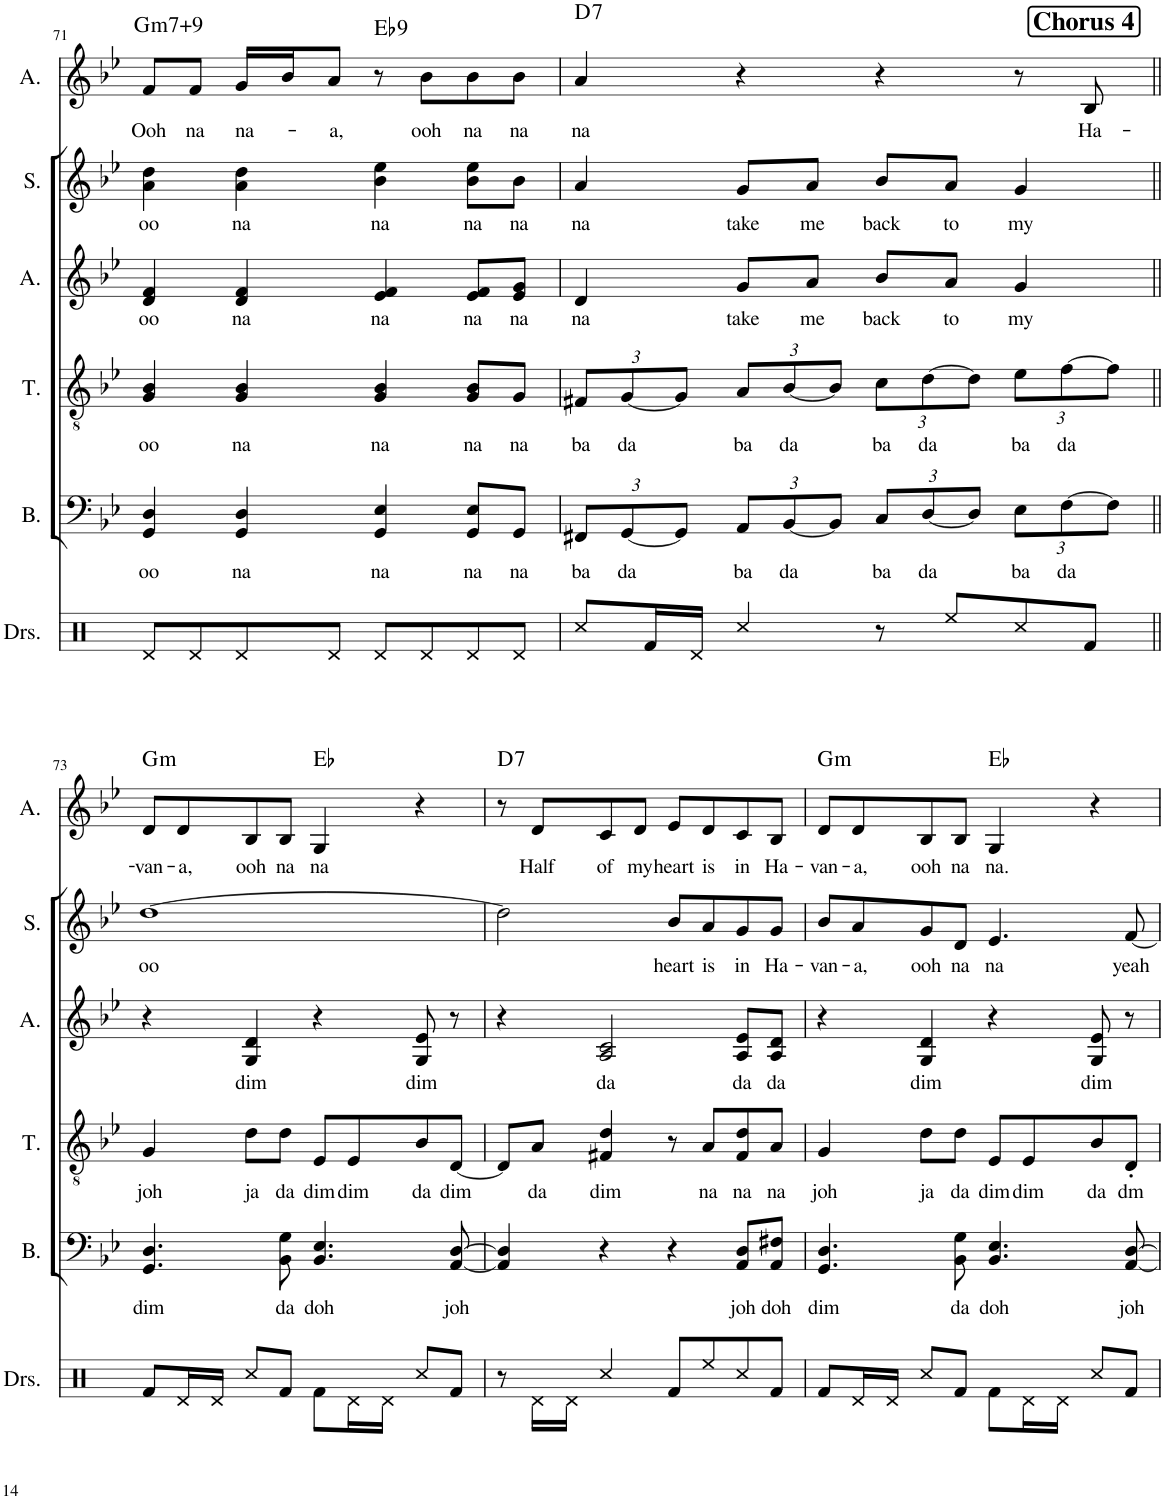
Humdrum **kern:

**kern	**kern	**text	**kern	**text	**kern	**text	**kern	**text	**kern	**text	**harte
*part6	*part5	*part5	*part4	*part4	*part3	*part3	*part2	*part2	*part1	*part1	*part1
*staff6	*staff5	*staff5	*staff4	*staff4	*staff3	*staff3	*staff2	*staff2	*staff1	*staff1	*
*I"Drumset	*I"Bass	*	*I"Tenor	*	*I"Alto	*	*I"Soprano	*	*I"Alto	*	*
*I'Drs.	*I'B.	*	*I'T.	*	*I'A.	*	*I'S.	*	*I'A.	*	*
!!LO:PB:g=z
*clefX	*clefF4	*	*clefGv2	*	*clefG2	*	*clefG2	*	*clefG2	*	*
*k[]	*k[b-e-]	*	*k[b-e-]	*	*k[b-e-]	*	*k[b-e-]	*	*k[b-e-]	*	*
*M4/4	*M4/4	*	*M4/4	*	*M4/4	*	*M4/4	*	*M4/4	*	*
=71	=71	=71	=71	=71	=71	=71	=71	=71	=71	=71	=71
!	!	!LO:LY:b	!	!LO:LY:b	!	!LO:LY:b	!	!LO:LY:b	!	!LO:LY:b	!LO:H:kt=m7
8Rd/L	4GG/ 4D/	oo	4G/ 4B-/	oo	4d/ 4f/	oo	4a\ 4dd\	oo	8f/L	-Ooh	G:min7(#9)
!	!	!	!	!	!	!	!	!	!	!LO:LY:b	!
8Rd/	.	.	.	.	.	.	.	.	8f/J	na	.
!	!	!LO:LY:b	!	!LO:LY:b	!	!LO:LY:b	!	!LO:LY:b	!	!LO:LY:b	!
8Rd/	4GG/ 4D/	na	4G/ 4B-/	na	4d/ 4f/	na	4a\ 4dd\	na	16g/LL	na-	.
.	.	.	.	.	.	.	.	.	16b-/J	.	.
!	!	!	!	!	!	!	!	!	!	!LO:LY:b	!
8Rd/J	.	.	.	.	.	.	.	.	8a/J	-a,	.
!	!	!LO:LY:b	!	!LO:LY:b	!	!LO:LY:b	!	!LO:LY:b	!	!	!LO:H:kt=9
8Rd/L	4GG/ 4E-/	na	4G/ 4B-/	na	4e-/ 4f/	na	4b-\ 4ee-\	na	8r	.	Eb:9
!	!	!	!	!	!	!	!	!	!	!LO:LY:b	!
8Rd/	.	.	.	.	.	.	.	.	8b-\L	ooh	.
!	!	!LO:LY:b	!	!LO:LY:b	!	!LO:LY:b	!	!LO:LY:b	!	!LO:LY:b	!
8Rd/	8GG/ 8E-/L	na	8G/ 8B-/L	na	8e-/ 8f/L	na	8b-\ 8ee-\L	na	8b-\	na	.
!	!	!LO:LY:b	!	!LO:LY:b	!	!LO:LY:b	!	!LO:LY:b	!	!LO:LY:b	!
8Rd/J	8GG/J	na	8G/J	na	8e-/ 8g/J	na	8b-\J	na	8b-\J	na	.
!!LO:REH:place=s1:a:B:cj:fs=14:t=Chorus 4:qo=3.5
=72	=72	=72	=72	=72	=72	=72	=72	=72	=72	=72	=72
*	*Xbrackettup	*	*	*	*	*	*	*	*	*	*
!	!	!LO:LY:b	!	!	!	!	!	!	!	!	!
*	*	*	*Xbrackettup	*	*	*	*	*	*	*	*
!	!	!	!	!LO:LY:b	!	!LO:LY:b	!	!LO:LY:b	!	!LO:LY:b	!LO:H:kt=7
8Rcc/L	12FF#X/L	ba	12F#X/L	ba	4d/	na	4a/	na	4a/	na	D:7
!	!	!LO:LY:b	!	!LO:LY:b	!	!	!	!	!	!	!
.	[12GG/	da	[12G/	da	.	.	.	.	.	.	.
16Rf/L	.	.	.	.	.	.	.	.	.	.	.
.	12GG/J]	.	12G/J]	.	.	.	.	.	.	.	.
16Rd/JJ	.	.	.	.	.	.	.	.	.	.	.
!	!	!LO:LY:b	!	!LO:LY:b	!	!LO:LY:b	!	!LO:LY:b	!	!	!
4Rcc/	12AA/L	ba	12A/L	ba	8g/L	-take	8g/L	-take	4r	.	.
!	!	!LO:LY:b	!	!LO:LY:b	!	!	!	!	!	!	!
.	[12BB-/	da	[12B-/	da	.	.	.	.	.	.	.
!	!	!	!	!	!	!LO:LY:b	!	!LO:LY:b	!	!	!
.	.	.	.	.	8a/J	me	8a/J	me	.	.	.
.	12BB-/J]	.	12B-/J]	.	.	.	.	.	.	.	.
!	!	!LO:LY:b	!	!LO:LY:b	!	!LO:LY:b	!	!LO:LY:b	!	!	!
8r	12C/L	ba	12c\L	ba	8b-/L	back	8b-/L	back	4r	.	.
!	!	!LO:LY:b	!	!LO:LY:b	!	!	!	!	!	!	!
.	[12D/	da	[12d\	da	.	.	.	.	.	.	.
!	!	!	!	!	!	!LO:LY:b	!	!LO:LY:b	!	!	!
8Ree/L	.	.	.	.	8a/J	to	8a/J	to	.	.	.
.	12D/J]	.	12d\J]	.	.	.	.	.	.	.	.
!	!	!LO:LY:b	!	!LO:LY:b	!	!LO:LY:b	!	!LO:LY:b	!	!	!
8Rcc/	12E-\L	ba	12e-\L	ba	4g/	my	4g/	my	8r	.	.
!	!	!LO:LY:b	!	!LO:LY:b	!	!	!	!	!	!	!
.	[12F\	da	[12f\	da	.	.	.	.	.	.	.
!	!	!	!	!	!	!	!	!	!	!LO:LY:b	!
8Rf/J	.	.	.	.	.	.	.	.	8B-/	Ha-	.
.	12F\J]	.	12f\J]	.	.	.	.	.	.	.	.
!!LO:LB:g=z
=73||	=73||	=73||	=73||	=73||	=73||	=73||	=73||	=73||	=73||	=73||	=73||
!	!	!LO:LY:b	!	!LO:LY:b	!	!	!	!LO:LY:b	!	!LO:LY:b	!LO:H:kt=m
8Rf/L	4.GG/ 4.D/	dim	4G/	joh	4r	.	[1dd	oo	8d/L	-van-	G:min
!	!	!	!	!	!	!	!	!	!	!LO:LY:b	!
16Rd/L	.	.	.	.	.	.	.	.	8d/	-a,	.
16Rd/JJ	.	.	.	.	.	.	.	.	.	.	.
!	!	!	!	!LO:LY:b	!	!LO:LY:b	!	!	!	!LO:LY:b	!
8Rcc/L	.	.	8d\L	ja	4G/ 4d/	dim	.	.	8B-/	ooh	.
!	!	!LO:LY:b	!	!LO:LY:b	!	!	!	!	!	!LO:LY:b	!
8Rf/J	8BB-\ 8G\	da	8d\J	da	.	.	.	.	8B-/J	na	.
!	!	!LO:LY:b	!	!LO:LY:b	!	!	!	!	!	!LO:LY:b	!
8Rf\L	4.BB-/ 4.E-/	doh	8E-/L	dim	4r	.	.	.	4G/	na	Eb:maj
!	!	!	!	!LO:LY:b	!	!	!	!	!	!	!
16Rd\L	.	.	8E-/	dim	.	.	.	.	.	.	.
16Rd\JJ	.	.	.	.	.	.	.	.	.	.	.
!	!	!	!	!LO:LY:b	!	!LO:LY:b	!	!	!	!	!
8Rcc/L	.	.	8B-/	da	8G/ 8e-/	dim	.	.	4r	.	.
!	!	!LO:LY:b	!	!LO:LY:b	!	!	!	!	!	!	!
8Rf/J	[8AA/ [8D/	joh	[8D/J	dim	8r	.	.	.	.	.	.
=74	=74	=74	=74	=74	=74	=74	=74	=74	=74	=74	=74
!	!	!	!	!	!	!	!	!	!	!	!LO:H:kt=7
8r	4AA/] 4D/]	.	8D/L]	.	4r	.	2dd\]	.	8r	.	D:7
!	!	!	!	!LO:LY:b	!	!	!	!	!	!LO:LY:b	!
16Rd\LL	.	.	8A/J	da	.	.	.	.	8d/L	Half	.
16Rd\JJ	.	.	.	.	.	.	.	.	.	.	.
!	!	!	!	!LO:LY:b	!	!LO:LY:b	!	!	!	!LO:LY:b	!
4Rcc/	4r	.	4F#X/ 4d/	dim	2A/ 2c/	da	.	.	8c/	of	.
!	!	!	!	!	!	!	!	!	!	!LO:LY:b	!
.	.	.	.	.	.	.	.	.	8d/J	my	.
!	!	!	!	!	!	!	!	!LO:LY:b	!	!LO:LY:b	!
8Rf/L	4r	.	8r	.	.	.	8b-/L	heart	8e-/L	heart	.
!	!	!	!	!LO:LY:b	!	!	!	!LO:LY:b	!	!LO:LY:b	!
8Ree/	.	.	8A/L	na	.	.	8a/	is	8d/	is	.
!	!	!LO:LY:b	!	!LO:LY:b	!	!LO:LY:b	!	!LO:LY:b	!	!LO:LY:b	!
8Rcc/	8AA/ 8D/L	joh	8F#/ 8d/	na	8A/ 8e-/L	da	8g/	in	8c/	in	.
!	!	!LO:LY:b	!	!LO:LY:b	!	!LO:LY:b	!	!LO:LY:b	!	!LO:LY:b	!
8Rf/J	8AA/ 8F#X/J	doh	8A/J	na	8A/ 8d/J	da	8g/J	Ha-	8B-/J	Ha-	.
=75	=75	=75	=75	=75	=75	=75	=75	=75	=75	=75	=75
!	!	!LO:LY:b	!	!LO:LY:b	!	!	!	!LO:LY:b	!	!LO:LY:b	!LO:H:kt=m
8Rf/L	4.GG/ 4.D/	dim	4G/	joh	4r	.	8b-/L	-van-	8d/L	-van-	G:min
!	!	!	!	!	!	!	!	!LO:LY:b	!	!LO:LY:b	!
16Rd/L	.	.	.	.	.	.	8a/	-a,	8d/	-a,	.
16Rd/JJ	.	.	.	.	.	.	.	.	.	.	.
!	!	!	!	!LO:LY:b	!	!LO:LY:b	!	!LO:LY:b	!	!LO:LY:b	!
8Rcc/L	.	.	8d\L	ja	4G/ 4d/	dim	8g/	ooh	8B-/	ooh	.
!	!	!LO:LY:b	!	!LO:LY:b	!	!	!	!LO:LY:b	!	!LO:LY:b	!
8Rf/J	8BB-\ 8G\	da	8d\J	da	.	.	8d/J	na	8B-/J	na	.
!	!	!LO:LY:b	!	!LO:LY:b	!	!	!	!LO:LY:b	!	!LO:LY:b	!
8Rf\L	4.BB-/ 4.E-/	doh	8E-/L	dim	4r	.	4.e-/	na	4G/	na.	Eb:maj
!	!	!	!	!LO:LY:b	!	!	!	!	!	!	!
16Rd\L	.	.	8E-/	dim	.	.	.	.	.	.	.
16Rd\JJ	.	.	.	.	.	.	.	.	.	.	.
!	!	!	!	!LO:LY:b	!	!LO:LY:b	!	!	!	!	!
8Rcc/L	.	.	8B-/	da	8G/ 8e-/	dim	.	.	4r	.	.
!	!	!LO:LY:b	!	!LO:LY:b	!	!	!	!LO:LY:b	!	!	!
8Rf/J	[8AA/ [8D/	joh	8D'/J	dm	8r	.	[8f/	yeah	.	.	.
=	=	=	=	=	=	=	=	=	=	=	=
*-	*-	*-	*-	*-	*-	*-	*-	*-	*-	*-	*-
